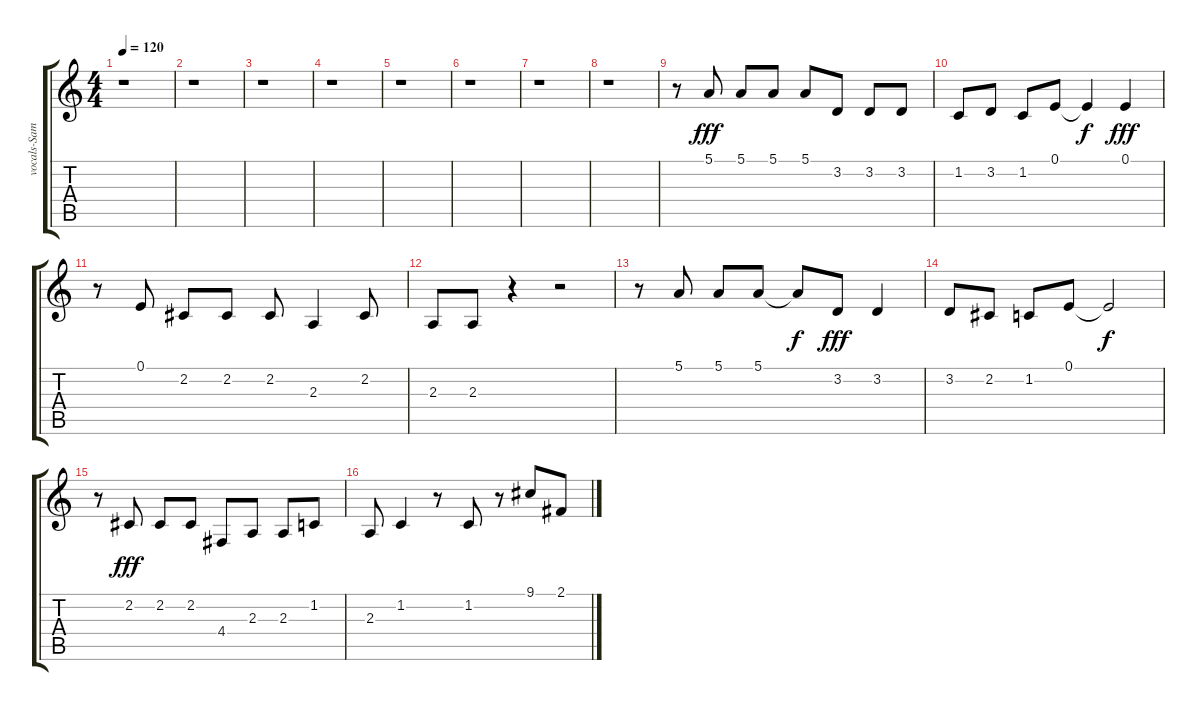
\track ("vocals-Sammy" "vocals-Sam") {instrument synthstrings1}
\staff {score tabs}
\tuning (E4 B3 G3 D3 A2 E2) {hide}
\ts (4 4)
\tempo 120
\clef g2
\ks c
r.1{dy fff} |
r.1 |
r.1 |
r.1 |
r.1 |
r.1 |
r.1 |
r.1 |
r.8 5.1.8 5.1.8 5.1.8 5.1.8 3.2.8 3.2.8 3.2.8 |
1.2.8 3.2.8 1.2.8 0.1.8 0.1{t}.4{dy f} 0.1.4{dy fff} |
r.8 0.1.8 2.2.8 2.2.8 2.2.8 2.3.4 2.2.8 |
2.3.8 2.3.8 r.4 r.2 |
r.8 5.1.8 5.1.8 5.1.8 5.1{t}.8{dy f} 3.2.8{dy fff} 3.2.4 |
3.2.8 2.2.8 1.2.8 0.1.8 0.1{t}.2{dy f} |
r.8 2.2.8{dy fff} 2.2.8 2.2.8 4.4.8 2.3.8 2.3.8 1.2.8 |
2.3.8 1.2.4 r.8 1.2.8 r.8 9.1.8 2.1.8
